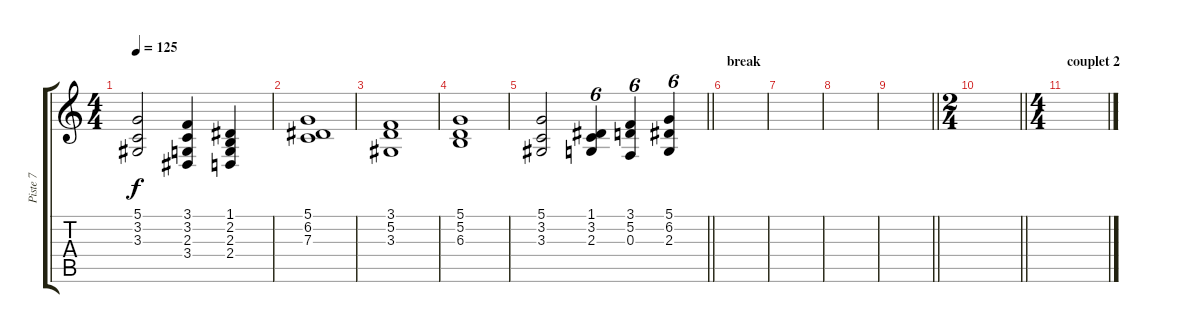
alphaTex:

\track ("Piste 7" "Piste 7") {instrument choiraahs}
\staff {score tabs}
\tuning (D4 A3 F3 C3 G2 D2) {hide}
\ts (4 4)
\tempo 125
\clef g2
\ks c
(5.1 3.2 3.3).2{dy f} (3.1 3.2 2.3 3.4).4 (1.1 2.2 2.3 2.4).4 |
(5.1 6.2 7.3).1 |
(3.1 5.2 3.3).1 |
(5.1 5.2 6.3).1 |
\barLineRight lightlight
(5.1 3.2 3.3).2 (1.1 3.2 2.3).4{tu (6 4)} (3.1 5.2 0.3).4{tu (6 4)} (5.1 6.2 2.3).4{tu (6 4)} |
\section ("" "break")
|
|
|
\barLineRight lightlight
|
\ts (2 4)
\barLineRight lightlight
|
\ts (4 4)
\section ("" "couplet 2")
